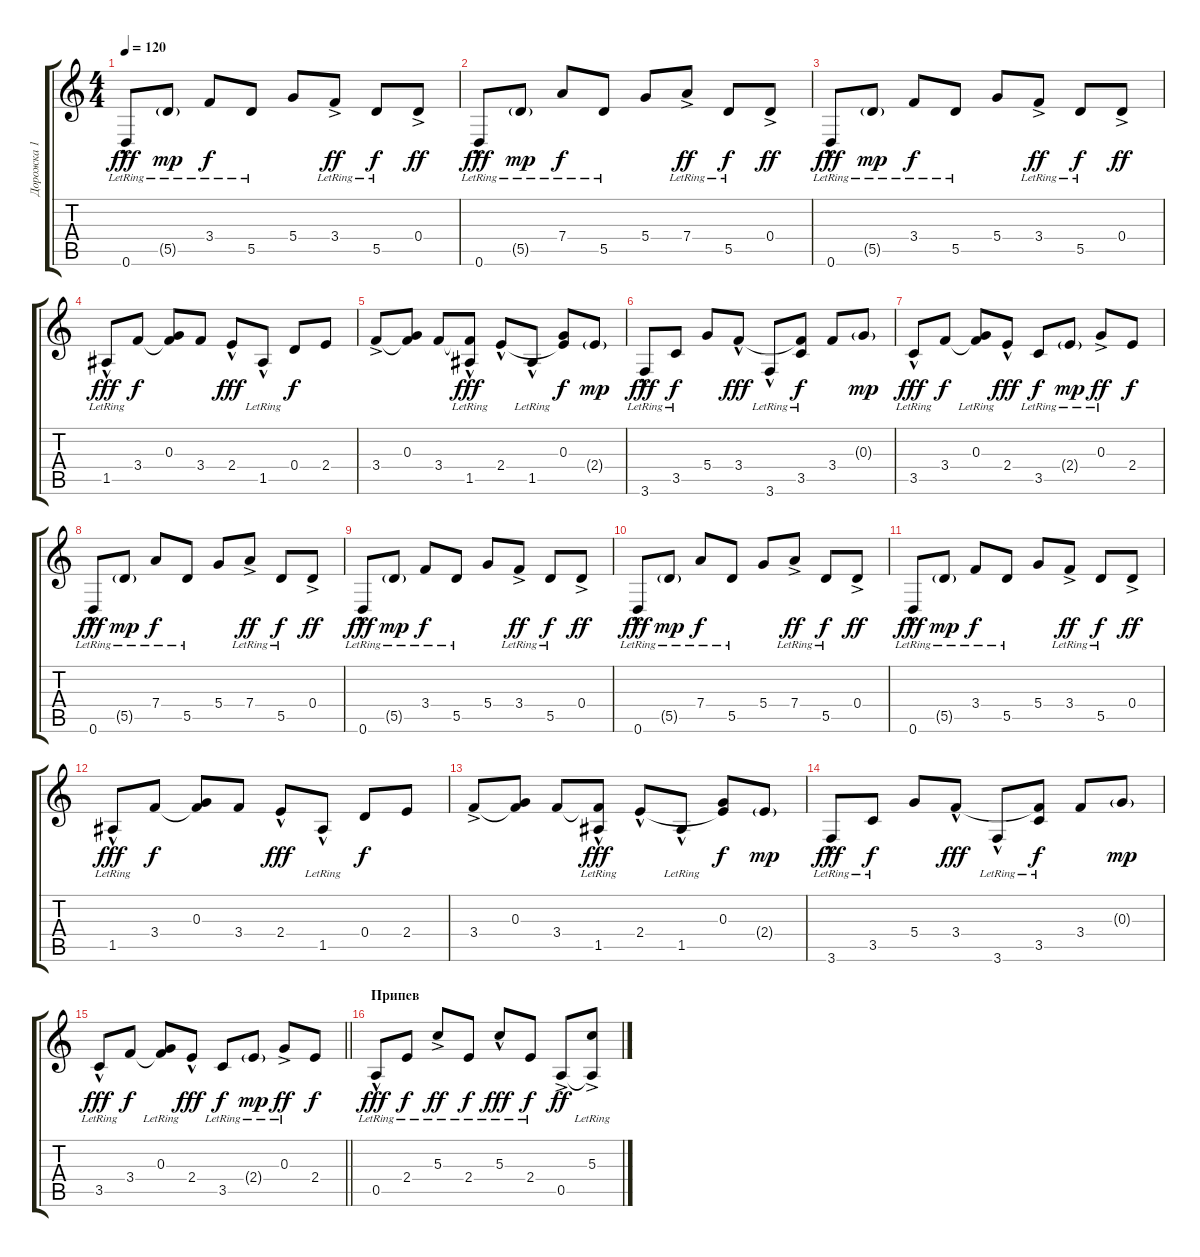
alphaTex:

\track ("Дорожка 1" "Дорожка 1") {instrument acousticguitarsteel}
\staff {score tabs}
\tuning (E4 B3 G3 D3 A2 D2) {hide}
\ts (4 4)
\tempo 120
\clef g2
\ks c
0.6{hac lr}.8{dy fff} 5.5{g lr}.8{dy mp} 3.4{lr}.8{dy f} 5.5{lr}.8 5.4.8 3.4{ac lr}.8{dy ff} 5.5{lr}.8{dy f} 0.4{ac}.8{dy ff} |
0.6{hac lr}.8{dy fff} 5.5{g lr}.8{dy mp} 7.4{lr}.8{dy f} 5.5{lr}.8 5.4.8 7.4{ac lr}.8{dy ff} 5.5{lr}.8{dy f} 0.4{ac}.8{dy ff} |
0.6{hac lr}.8{dy fff} 5.5{g lr}.8{dy mp} 3.4{lr}.8{dy f} 5.5{lr}.8 5.4.8 3.4{ac lr}.8{dy ff} 5.5{lr}.8{dy f} 0.4{ac}.8{dy ff} |
1.5{hac lr}.8{dy fff} 3.4.8{dy f} (0.3 3.4{t}).8 3.4.8 2.4{hac}.8{dy fff} 1.5{hac lr}.8 0.4.8{dy f} 2.4.8 |
3.4{ac}.8 (0.3 3.4{t}).8 3.4.8 (3.4{t} 1.5{hac lr}).8{dy fff} 2.4{hac}.8 1.5{hac lr}.8 (0.3 2.4{t}).8{dy f} 2.4{g}.8{dy mp} |
3.6{hac lr}.8{dy fff} 3.5{lr}.8{dy f} 5.4.8 3.4{hac}.8{dy fff} 3.6{hac lr}.8 (3.4{t} 3.5{lr}).8{dy f} 3.4.8 0.3{g}.8{dy mp} |
3.5{hac lr}.8{dy fff} 3.4.8{dy f} (0.3{lr} 3.4{t}).8 2.4{hac}.8{dy fff} 3.5{lr}.8{dy f} 2.4{g lr}.8{dy mp} 0.3{ac lr}.8{dy ff} 2.4.8{dy f} |
0.6{hac lr}.8{dy fff} 5.5{g lr}.8{dy mp} 7.4{lr}.8{dy f} 5.5{lr}.8 5.4.8 7.4{ac lr}.8{dy ff} 5.5{lr}.8{dy f} 0.4{ac}.8{dy ff} |
0.6{hac lr}.8{dy fff} 5.5{g lr}.8{dy mp} 3.4{lr}.8{dy f} 5.5{lr}.8 5.4.8 3.4{ac lr}.8{dy ff} 5.5{lr}.8{dy f} 0.4{ac}.8{dy ff} |
0.6{hac lr}.8{dy fff} 5.5{g lr}.8{dy mp} 7.4{lr}.8{dy f} 5.5{lr}.8 5.4.8 7.4{ac lr}.8{dy ff} 5.5{lr}.8{dy f} 0.4{ac}.8{dy ff} |
0.6{hac lr}.8{dy fff} 5.5{g lr}.8{dy mp} 3.4{lr}.8{dy f} 5.5{lr}.8 5.4.8 3.4{ac lr}.8{dy ff} 5.5{lr}.8{dy f} 0.4{ac}.8{dy ff} |
1.5{hac lr}.8{dy fff} 3.4.8{dy f} (0.3 3.4{t}).8 3.4.8 2.4{hac}.8{dy fff} 1.5{hac lr}.8 0.4.8{dy f} 2.4.8 |
3.4{ac}.8 (0.3 3.4{t}).8 3.4.8 (3.4{t} 1.5{hac lr}).8{dy fff} 2.4{hac}.8 1.5{hac lr}.8 (0.3 2.4{t}).8{dy f} 2.4{g}.8{dy mp} |
3.6{hac lr}.8{dy fff} 3.5{lr}.8{dy f} 5.4.8 3.4{hac}.8{dy fff} 3.6{hac lr}.8 (3.4{t} 3.5{lr}).8{dy f} 3.4.8 0.3{g}.8{dy mp} |
\barLineRight lightlight
3.5{hac lr}.8{dy fff} 3.4.8{dy f} (0.3{lr} 3.4{t}).8 2.4{hac}.8{dy fff} 3.5{lr}.8{dy f} 2.4{g lr}.8{dy mp} 0.3{ac lr}.8{dy ff} 2.4.8{dy f} |
\section ("" "Припев")
0.5{hac lr}.8{dy fff} 2.4{lr}.8{dy f} 5.3{ac lr}.8{dy ff} 2.4{lr}.8{dy f} 5.3{hac lr}.8{dy fff} 2.4{lr}.8{dy f} 0.5{ac}.8{dy ff} (5.3{ac lr} 0.5{t}).8
